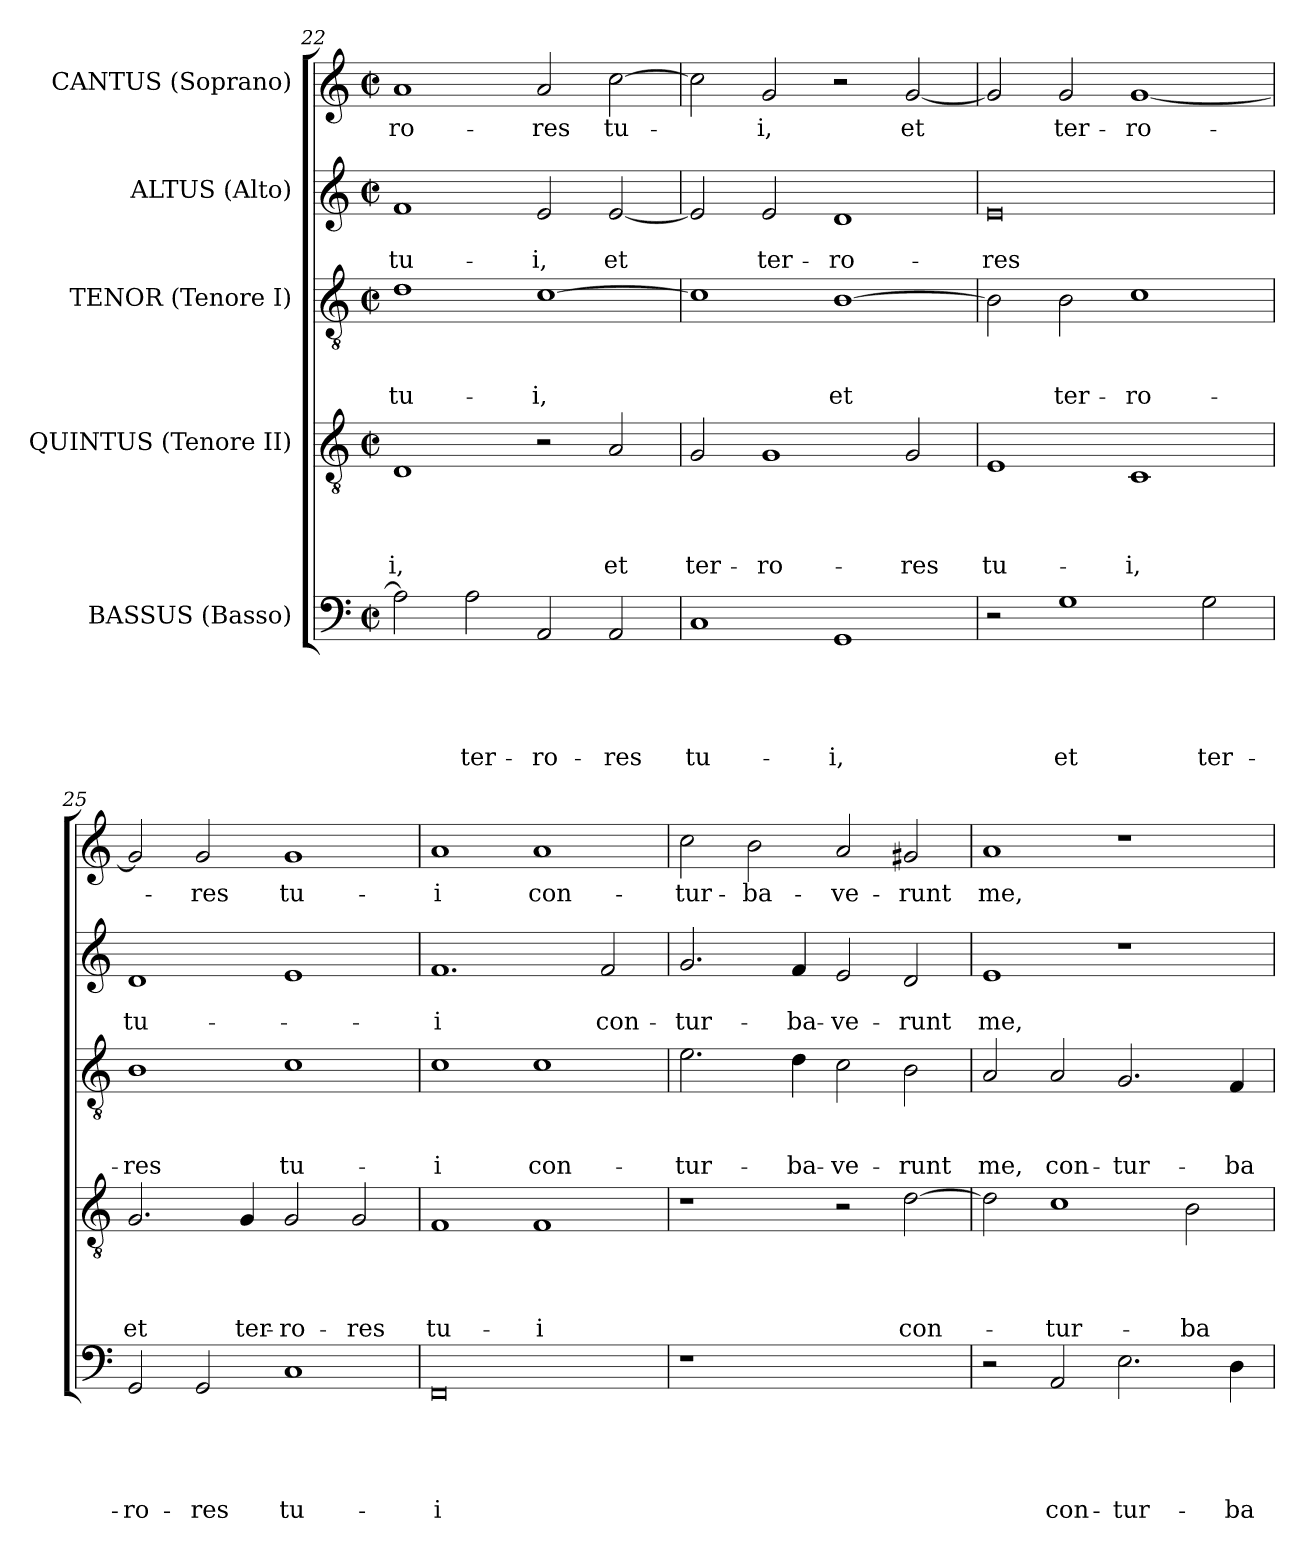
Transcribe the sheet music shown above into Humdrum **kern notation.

**kern	**text	**text	**text	**text	**text	**kern	**text	**text	**text	**text	**kern	**text	**text	**text	**kern	**text	**text	**kern	**text
*part5	*part5	*part5	*part5	*part5	*part5	*part4	*part4	*part4	*part4	*part4	*part3	*part3	*part3	*part3	*part2	*part2	*part2	*part1	*part1
*staff5	*staff5	*staff5	*staff5	*staff5	*staff5	*staff4	*staff4	*staff4	*staff4	*staff4	*staff3	*staff3	*staff3	*staff3	*staff2	*staff2	*staff2	*staff1	*staff1
*I"BASSUS (Basso)	*	*	*	*	*	*I"QUINTUS (Tenore II)	*	*	*	*	*I"TENOR (Tenore I)	*	*	*	*I"ALTUS (Alto)	*	*	*I"CANTUS (Soprano)	*
*clefF4	*	*	*	*	*	*clefGv2	*	*	*	*	*clefGv2	*	*	*	*clefG2	*	*	*clefG2	*
*k[]	*	*	*	*	*	*k[]	*	*	*	*	*k[]	*	*	*	*k[]	*	*	*k[]	*
*C:	*	*	*	*	*	*C:	*	*	*	*	*C:	*	*	*	*C:	*	*	*C:	*
*M2/2	*	*	*	*	*	*M2/2	*	*	*	*	*M2/2	*	*	*	*M2/2	*	*	*M2/2	*
*met(c|)	*	*	*	*	*	*met(c|)	*	*	*	*	*met(c|)	*	*	*	*met(c|)	*	*	*met(c|)	*
=22	=22	=22	=22	=22	=22	=22	=22	=22	=22	=22	=22	=22	=22	=22	=22	=22	=22	=22	=22
2A\]	.	.	.	.	.	1D	.	.	.	-i,	1d	.	.	tu-	1f	.	tu-	1a	-ro-
2A\	.	.	.	.	ter-	.	.	.	.	.	.	.	.	.	.	.	.	.	.
2AA/	.	.	.	.	-ro-	2r	.	.	.	.	[1c	.	.	-i,	2e/	.	-i,	2a/	-res
2AA/	.	.	.	.	-res	2A/	.	.	.	et	.	.	.	.	[2e/	.	et	[2cc\	tu-
!!LO:LB:g=z
=23	=23	=23	=23	=23	=23	=23	=23	=23	=23	=23	=23	=23	=23	=23	=23	=23	=23	=23	=23
1C	.	.	.	.	tu-	2G/	.	.	.	ter-	1c]	.	.	.	2e/]	.	­	2cc\]	-­
.	.	.	.	.	.	1G	.	.	.	-ro-	.	.	.	.	2e/	.	ter-	2g/	i,
1GG	.	.	.	.	-i,	.	.	.	.	.	[1B	.	.	et	1d	.	-ro-	2r	.
.	.	.	.	.	.	2G/	.	.	.	-res	.	.	.	.	.	.	.	[2g/	et
=24	=24	=24	=24	=24	=24	=24	=24	=24	=24	=24	=24	=24	=24	=24	=24	=24	=24	=24	=24
2r	.	.	.	.	.	1E	.	.	.	tu-	2B\]	.	.	.	0e	.	-res	2g/]	.
1G	.	.	.	.	et	.	.	.	.	.	2B\	.	.	ter-	.	.	.	2g/	ter-
.	.	.	.	.	.	1C	.	.	.	-i,	1c	.	.	-ro-	.	.	.	[1g	-ro-
2G\	.	.	.	.	ter-	.	.	.	.	.	.	.	.	.	.	.	.	.	.
=25	=25	=25	=25	=25	=25	=25	=25	=25	=25	=25	=25	=25	=25	=25	=25	=25	=25	=25	=25
2GG/	.	.	.	.	-ro-	2.G/	.	.	.	et	1B	.	.	-res	1d	.	tu-	2g/]	.
2GG/	.	.	.	.	-res	.	.	.	.	.	.	.	.	.	.	.	.	2g/	-res
.	.	.	.	.	.	4G/	.	.	.	ter-	.	.	.	.	.	.	.	.	.
1C	.	.	.	.	tu-	2G/	.	.	.	-ro-	1c	.	.	tu-	1e	.	.	1g	tu-
.	.	.	.	.	.	2G/	.	.	.	-res	.	.	.	.	.	.	.	.	.
=26	=26	=26	=26	=26	=26	=26	=26	=26	=26	=26	=26	=26	=26	=26	=26	=26	=26	=26	=26
0FF	.	.	.	.	-i	1F	.	.	.	tu-	1c	.	.	-i	1.f	.	-i	1a	-i
.	.	.	.	.	.	1F	.	.	.	-i	1c	.	.	con-	.	.	.	1a	con-
.	.	.	.	.	.	.	.	.	.	.	.	.	.	.	2f/	.	con-	.	.
=27	=27	=27	=27	=27	=27	=27	=27	=27	=27	=27	=27	=27	=27	=27	=27	=27	=27	=27	=27
1r	.	.	.	.	.	1r	.	.	.	.	2.e\	.	.	-tur-	2.g/	.	-tur-	2cc\	-tur-
.	.	.	.	.	.	.	.	.	.	.	.	.	.	.	.	.	.	2b\	-ba-
.	.	.	.	.	.	.	.	.	.	.	4d\	.	.	-ba-	4f/	.	-ba-	.	.
1ryy	.	.	.	.	.	2r	.	.	.	.	2c\	.	.	-ve-	2e/	.	-ve-	2a/	-ve-
.	.	.	.	.	.	[2d\	.	.	.	con-	2B\	.	.	-runt	2d/	.	-runt	2g#X/	-runt
=28	=28	=28	=28	=28	=28	=28	=28	=28	=28	=28	=28	=28	=28	=28	=28	=28	=28	=28	=28
2r	.	.	.	.	.	2d\]	.	.	.	.	2A/	.	.	me,	1e	.	me,	1a	me,
2AA/	.	.	.	.	con-	1c	.	.	.	-tur-	2A/	.	.	con-	.	.	.	.	.
2.E\	.	.	.	.	-tur-	.	.	.	.	.	2.G/	.	.	-tur-	1r	.	.	1r	.
.	.	.	.	.	.	2B\	.	.	.	-ba-	.	.	.	.	.	.	.	.	.
4D\	.	.	.	.	-ba-	.	.	.	.	.	4F/	.	.	-ba-	.	.	.	.	.
=	=	=	=	=	=	=	=	=	=	=	=	=	=	=	=	=	=	=	=
*-	*-	*-	*-	*-	*-	*-	*-	*-	*-	*-	*-	*-	*-	*-	*-	*-	*-	*-	*-
